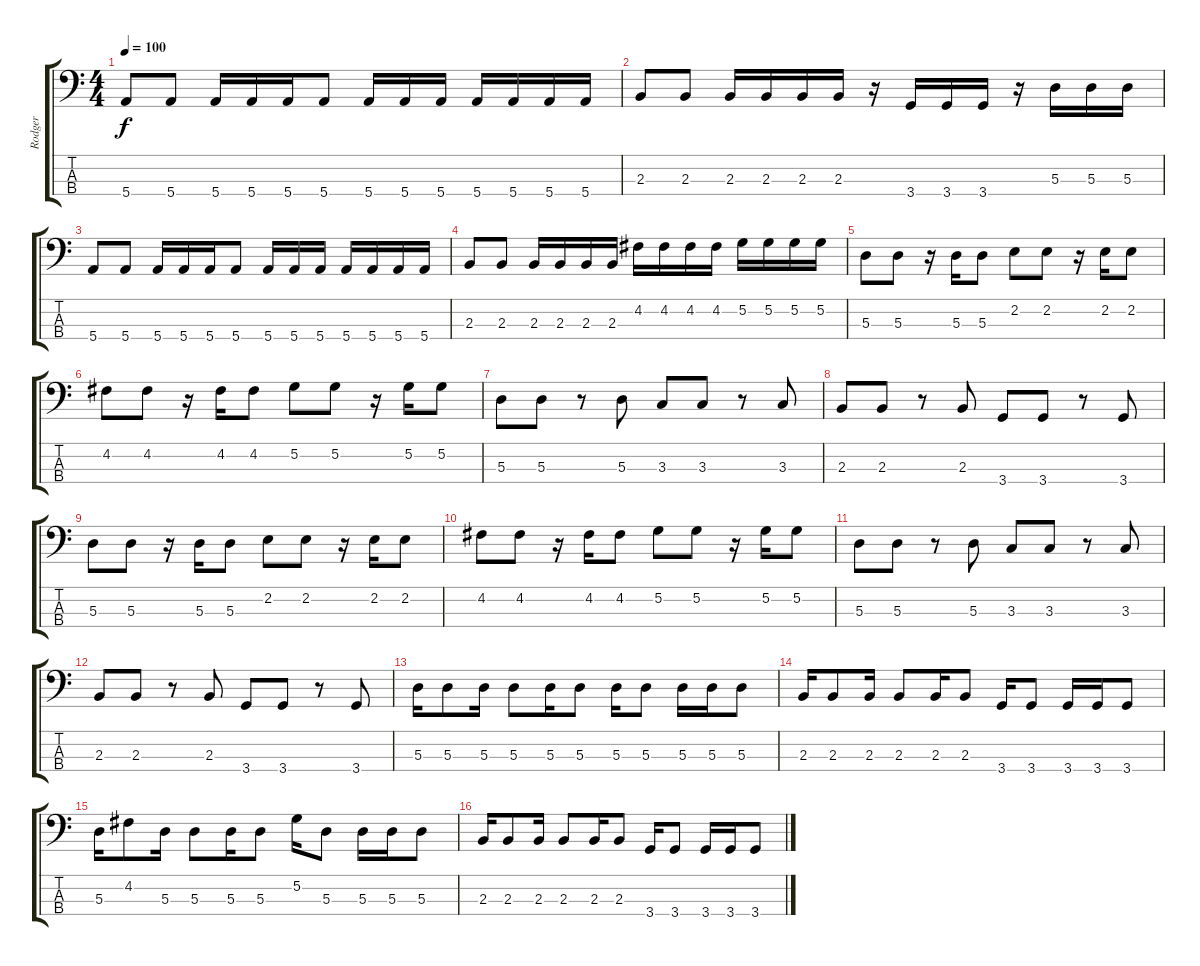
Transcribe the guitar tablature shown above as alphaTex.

\track ("Rodger" "Rodger") {instrument electricbasspick}
\staff {score tabs}
\tuning (G2 D2 A1 E1) {hide}
\ts (4 4)
\tempo 100
\clef f4
\ks c
5.4.8{dy f} 5.4.8 5.4.16 5.4.16 5.4.16 5.4.8 5.4.16 5.4.16 5.4.16 5.4.16 5.4.16 5.4.16 5.4.16 |
2.3.8 2.3.8 2.3.16 2.3.16 2.3.16 2.3.16 r.16 3.4.16 3.4.16 3.4.16 r.16 5.3.16 5.3.16 5.3.16 |
5.4.8 5.4.8 5.4.16 5.4.16 5.4.16 5.4.8 5.4.16 5.4.16 5.4.16 5.4.16 5.4.16 5.4.16 5.4.16 |
2.3.8 2.3.8 2.3.16 2.3.16 2.3.16 2.3.16 4.2.16 4.2.16 4.2.16 4.2.16 5.2.16 5.2.16 5.2.16 5.2.16 |
5.3.8 5.3.8 r.16 5.3.16 5.3.8 2.2.8 2.2.8 r.16 2.2.16 2.2.8 |
4.2.8 4.2.8 r.16 4.2.16 4.2.8 5.2.8 5.2.8 r.16 5.2.16 5.2.8 |
5.3.8 5.3.8 r.8 5.3.8 3.3.8 3.3.8 r.8 3.3.8 |
2.3.8 2.3.8 r.8 2.3.8 3.4.8 3.4.8 r.8 3.4.8 |
5.3.8 5.3.8 r.16 5.3.16 5.3.8 2.2.8 2.2.8 r.16 2.2.16 2.2.8 |
4.2.8 4.2.8 r.16 4.2.16 4.2.8 5.2.8 5.2.8 r.16 5.2.16 5.2.8 |
5.3.8 5.3.8 r.8 5.3.8 3.3.8 3.3.8 r.8 3.3.8 |
2.3.8 2.3.8 r.8 2.3.8 3.4.8 3.4.8 r.8 3.4.8 |
5.3.16 5.3.8 5.3.16 5.3.8 5.3.16 5.3.8 5.3.16 5.3.8 5.3.16 5.3.16 5.3.8 |
2.3.16 2.3.8 2.3.16 2.3.8 2.3.16 2.3.8 3.4.16 3.4.8 3.4.16 3.4.16 3.4.8 |
5.3.16 4.2.8 5.3.16 5.3.8 5.3.16 5.3.8 5.2.16 5.3.8 5.3.16 5.3.16 5.3.8 |
2.3.16 2.3.8 2.3.16 2.3.8 2.3.16 2.3.8 3.4.16 3.4.8 3.4.16 3.4.16 3.4.8
